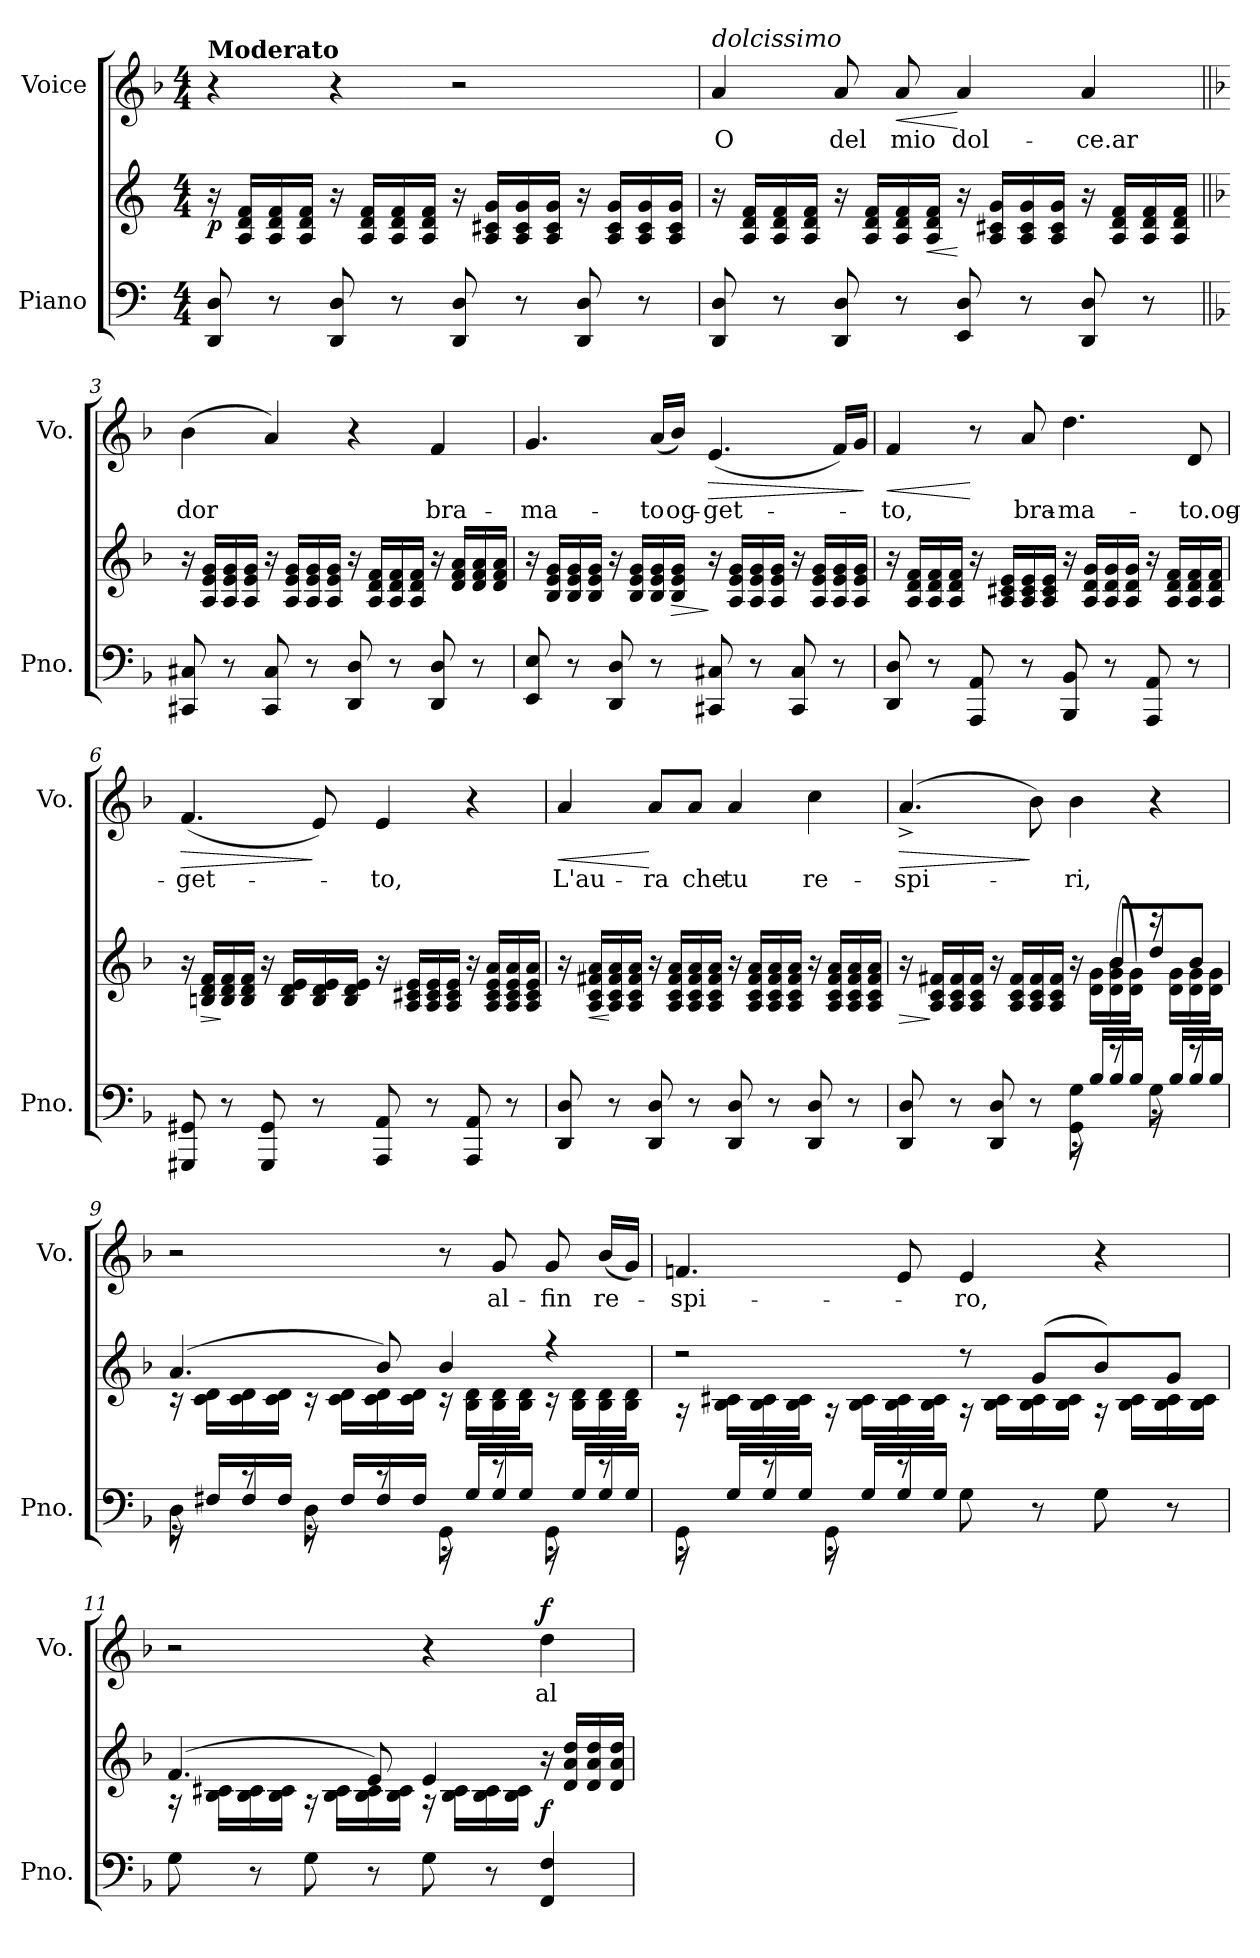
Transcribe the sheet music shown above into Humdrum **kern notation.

**kern	**kern	**dynam	**kern	**text	**dynam
*part2	*part2	*part2	*part1	*part1	*part1
*staff3	*staff2	*staff2/3	*staff1	*staff1	*staff1
*I"Piano	*	*	*I"Voice	*	*
*I'Pno.	*	*	*I'Vo.	*	*
*clefF4	*clefG2	*	*clefG2	*	*
*k[]	*k[]	*	*k[b-]	*	*
*M4/4	*M4/4	*	*M4/4	*	*
*MM46	*MM46	*	*MM46	*	*
=1	=1	=1	=1	=1	=1
!	!	!	!LO:TX:a:B:t=Moderato	!	!
!	!	!LO:DY:b	!	!	!
8DD/ 8D/	16r	p	4r	.	.
.	16A/ 16d/ 16f/LL	.	.	.	.
8r	16A/ 16d/ 16f/	.	.	.	.
.	16A/ 16d/ 16f/JJ	.	.	.	.
8DD/ 8D/	16r	.	4r	.	.
.	16A/ 16d/ 16f/LL	.	.	.	.
8r	16A/ 16d/ 16f/	.	.	.	.
.	16A/ 16d/ 16f/JJ	.	.	.	.
8DD/ 8D/	16r	.	2r	.	.
.	16A/ 16c#X/ 16g/LL	.	.	.	.
8r	16A/ 16c#/ 16g/	.	.	.	.
.	16A/ 16c#/ 16g/JJ	.	.	.	.
8DD/ 8D/	16r	.	.	.	.
.	16A/ 16c#/ 16g/LL	.	.	.	.
8r	16A/ 16c#/ 16g/	.	.	.	.
.	16A/ 16c#/ 16g/JJ	.	.	.	.
=2	=2	=2	=2	=2	=2
!	!	!	!LO:TX:a:i:t=dolcissimo	!	!
!	!	!	!	!LO:LY:b	!
8DD/ 8D/	16r	.	4a/	O	.
.	16A/ 16d/ 16f/LL	.	.	.	.
8r	16A/ 16d/ 16f/	.	.	.	.
.	16A/ 16d/ 16f/JJ	.	.	.	.
!	!	!	!	!LO:LY:b	!
8DD/ 8D/	16r	.	8a/	del	.
.	16A/ 16d/ 16f/LL	.	.	.	.
!	!	!	!	!LO:LY:b	!LO:HP:b
8r	16A/ 16d/ 16f/	.	8a/	mio	<
!	!	!LO:HP:b	!	!	!
.	16A/ 16d/ 16f/JJ	<	.	.	.
!	!	!	!	!LO:LY:b	!
8EE/ 8D/	16r	[	4a/	dol-	[
.	16A/ 16c#X/ 16g/LL	.	.	.	.
8r	16A/ 16c#/ 16g/	.	.	.	.
.	16A/ 16c#/ 16g/JJ	.	.	.	.
!	!	!	!	!LO:LY:b	!
8DD/ 8D/	16r	.	4a/	-ce.ar	.
.	16A/ 16d/ 16f/LL	.	.	.	.
8r	16A/ 16d/ 16f/	.	.	.	.
.	16A/ 16d/ 16f/JJ	.	.	.	.
!!LO:LB:g=z
=3||	=3||	=3||	=3||	=3||	=3||
*k[b-]	*k[b-]	*	*	*	*
!	!	!	!	!LO:LY:b	!
8CC#X/ 8C#X/	16r	.	(>4b-\	dor	.
.	16A/ 16e/ 16g/LL	.	.	.	.
8r	16A/ 16e/ 16g/	.	.	.	.
.	16A/ 16e/ 16g/JJ	.	.	.	.
8CC#/ 8C#/	16r	.	4a/)	.	.
.	16A/ 16e/ 16g/LL	.	.	.	.
8r	16A/ 16e/ 16g/	.	.	.	.
.	16A/ 16e/ 16g/JJ	.	.	.	.
8DD/ 8D/	16r	.	4r	.	.
.	16A/ 16d/ 16f/LL	.	.	.	.
8r	16A/ 16d/ 16f/	.	.	.	.
.	16A/ 16d/ 16f/JJ	.	.	.	.
!	!	!	!	!LO:LY:b	!
8DD/ 8D/	16r	.	4f/	bra-	.
.	16d/ 16f/ 16a/LL	.	.	.	.
8r	16d/ 16f/ 16a/	.	.	.	.
.	16d/ 16f/ 16a/JJ	.	.	.	.
=4	=4	=4	=4	=4	=4
!	!	!	!	!LO:LY:b	!
8EE/ 8E/	16r	.	4.g/	-ma-	.
.	16B-/ 16e/ 16g/LL	.	.	.	.
8r	16B-/ 16e/ 16g/	.	.	.	.
.	16B-/ 16e/ 16g/JJ	.	.	.	.
8DD/ 8D/	16r	.	.	.	.
.	16B-/ 16e/ 16g/LL	.	.	.	.
!	!	!	!	!LO:LY:b	!
8r	16B-/ 16e/ 16g/	.	(<16a/LL	-to	.
!	!	!LO:HP:b	!	!LO:LY:b	!
.	16B-/ 16e/ 16g/JJ	>	16b-/JJ)	og-	.
!	!	!	!	!LO:LY:b	!LO:HP:b
8CC#X/ 8C#X/	16r	]	(<4.e/	-get-	>
.	16A/ 16e/ 16g/LL	.	.	.	.
8r	16A/ 16e/ 16g/	.	.	.	.
.	16A/ 16e/ 16g/JJ	.	.	.	.
8CC#/ 8C#/	16r	.	.	.	.
.	16A/ 16e/ 16g/LL	.	.	.	.
8r	16A/ 16e/ 16g/	.	16f/LL)	.	.
.	16A/ 16e/ 16g/JJ	.	16g/JJ	.	.
.	.	.	.	.	]
!!LO:LB:g=z
=5	=5	=5	=5	=5	=5
!	!	!	!	!LO:LY:b	!LO:HP:b
8DD/ 8D/	16r	.	4f/	-to,	<
.	16A/ 16d/ 16f/LL	.	.	.	.
8r	16A/ 16d/ 16f/	.	.	.	.
.	16A/ 16d/ 16f/JJ	.	.	.	.
8AAA/ 8AA/	16r	.	8r	.	[
.	16A/ 16c#X/ 16e/LL	.	.	.	.
!	!	!	!	!LO:LY:b	!
8r	16A/ 16c#/ 16e/	.	8a/	bra-	.
.	16A/ 16c#/ 16e/JJ	.	.	.	.
!	!	!	!	!LO:LY:b	!
8BBB-/ 8BB-/	16r	.	4.dd\	-ma-	.
.	16A/ 16d/ 16g/LL	.	.	.	.
8r	16A/ 16d/ 16g/	.	.	.	.
.	16A/ 16d/ 16g/JJ	.	.	.	.
8AAA/ 8AA/	16r	.	.	.	.
.	16A/ 16d/ 16f/LL	.	.	.	.
!	!	!	!	!LO:LY:b	!
8r	16A/ 16d/ 16f/	.	8d/	-to.og-	.
.	16A/ 16d/ 16f/JJ	.	.	.	.
=6	=6	=6	=6	=6	=6
!	!	!	!	!LO:LY:b	!LO:HP:b
8GGG#X/ 8GG#X/	16r	.	(<4.f/	-get-	>
!	!	!LO:HP:b	!	!	!
.	16Bn/ 16d/ 16f/LL	>	.	.	.
8r	16B/ 16d/ 16f/	]	.	.	.
.	16B/ 16d/ 16f/JJ	.	.	.	.
8GGG#/ 8GG#/	16r	.	.	.	.
.	16B/ 16d/ 16e/LL	.	.	.	.
8r	16B/ 16d/ 16e/	.	8e/)	.	]
.	16B/ 16d/ 16e/JJ	.	.	.	.
!	!	!	!	!LO:LY:b	!
8AAA/ 8AA/	16r	.	4e/	-to,	.
.	16A/ 16c#X/ 16e/LL	.	.	.	.
8r	16A/ 16c#/ 16e/	.	.	.	.
.	16A/ 16c#/ 16e/JJ	.	.	.	.
8AAA/ 8AA/	16r	.	4r	.	.
.	16A/ 16c#/ 16e/ 16a/LL	.	.	.	.
8r	16A/ 16c#/ 16e/ 16a/	.	.	.	.
.	16A/ 16c#/ 16e/ 16a/JJ	.	.	.	.
!!LO:PB:g=z
=7	=7	=7	=7	=7	=7
!	!	!	!	!LO:LY:b	!LO:HP:b
8DD/ 8D/	16r	.	4a/	L'au-	<
!	!	!LO:HP:b	!	!	!
.	16A/ 16c/ 16f#X/ 16a/LL	<	.	.	.
8r	16A/ 16c/ 16f#/ 16a/	[	.	.	.
.	16A/ 16c/ 16f#/ 16a/JJ	.	.	.	.
!	!	!	!	!LO:LY:b	!
8DD/ 8D/	16r	.	8a/L	-ra	[
.	16A/ 16c/ 16f#/ 16a/LL	.	.	.	.
!	!	!	!	!LO:LY:b	!
8r	16A/ 16c/ 16f#/ 16a/	.	8a/J	che	.
.	16A/ 16c/ 16f#/ 16a/JJ	.	.	.	.
!	!	!	!	!LO:LY:b	!
8DD/ 8D/	16r	.	4a/	tu	.
.	16A/ 16c/ 16f#/ 16a/LL	.	.	.	.
8r	16A/ 16c/ 16f#/ 16a/	.	.	.	.
.	16A/ 16c/ 16f#/ 16a/JJ	.	.	.	.
!	!	!	!	!LO:LY:b	!
8DD/ 8D/	16r	.	4cc\	re-	.
.	16A/ 16c/ 16f#/ 16a/LL	.	.	.	.
8r	16A/ 16c/ 16f#/ 16a/	.	.	.	.
.	16A/ 16c/ 16f#/ 16a/JJ	.	.	.	.
=8	=8	=8	=8	=8	=8
*^	*	*	*	*	*
!	!	!	!LO:HP:b	!	!LO:LY:b	!LO:HP:b
*	*	*^	*	*	*	*
8DD/ 8D/	2ryy	16r	2ryy	>	(>4.a^/	-spi-	>
.	.	16A/ 16c/ 16f#X/LL	.	]	.	.	.
8r	.	16A/ 16c/ 16f#/	.	.	.	.	.
.	.	16A/ 16c/ 16f#/JJ	.	.	.	.	.
8DD/ 8D/	.	16r	.	.	.	.	.
.	.	16A/ 16c/ 16f#/LL	.	.	.	.	.
8r	.	16A/ 16c/ 16f#/	.	.	8b-\)	.	]
.	.	16A/ 16c/ 16f#/JJ	.	.	.	.	.
!	!	!	!	!	!	!LO:LY:b	!
8GG\ 8G\	16r	16r	8ryy	.	4b-\	-ri,	.
.	16B-/LL	16d\ 16g\LL	.	.	.	.	.
8r	16B-/	(>16d\ 16g\ 16b-\	8b-/L	.	.	.	.
.	16B-/JJ	16d\ 16g\JJ)	.	.	.	.	.
8G\	16r	16r	8dd/	.	4r	.	.
.	16B-/LL	16d\ 16g\LL	.	.	.	.	.
8r	16B-/	16d\ 16g\	8b-/J	.	.	.	.
.	16B-/JJ	16d\ 16g\JJ	.	.	.	.	.
!!LO:LB:g=z
=9	=9	=9	=9	=9	=9	=9	=9
8D\	16r	(>4.a/	16r	.	2r	.	.
.	16F#X/LL	.	16c\ 16d\LL	.	.	.	.
8r	16F#/	.	16c\ 16d\	.	.	.	.
.	16F#/JJ	.	16c\ 16d\JJ	.	.	.	.
8D\	16r	.	16r	.	.	.	.
.	16F#/LL	.	16c\ 16d\LL	.	.	.	.
8r	16F#/	8b-/)	16c\ 16d\	.	.	.	.
.	16F#/JJ	.	16c\ 16d\JJ	.	.	.	.
8GG\	16r	4b-/	16r	.	8r	.	.
.	16G/LL	.	16B-\ 16d\LL	.	.	.	.
!	!	!	!	!	!	!LO:LY:b	!
8r	16G/	.	16B-\ 16d\	.	8g/	al-	.
.	16G/JJ	.	16B-\ 16d\JJ	.	.	.	.
!	!	!	!	!	!	!LO:LY:b	!
8GG\	16r	4r	16r	.	8g/	-fin	.
.	16G/LL	.	16B-\ 16d\LL	.	.	.	.
!	!	!	!	!	!	!LO:LY:b	!
8r	16G/	.	16B-\ 16d\	.	(<16b-/LL	re-	.
.	16G/JJ	.	16B-\ 16d\JJ	.	16g/JJ)	.	.
!!LO:LB:g=z
=10	=10	=10	=10	=10	=10	=10	=10
!	!	!	!	!	!	!LO:LY:b	!
8GG\	16r	2r	16r	.	4.fn/	-spi-	.
.	16G/LL	.	16B-\ 16c#X\LL	.	.	.	.
8r	16G/	.	16B-\ 16c#\	.	.	.	.
.	16G/JJ	.	16B-\ 16c#\JJ	.	.	.	.
8GG\	16r	.	16r	.	.	.	.
.	16G/LL	.	16B-\ 16c#\LL	.	.	.	.
8r	16G/	.	16B-\ 16c#\	.	8e/	.	.
.	16G/JJ	.	16B-\ 16c#\JJ	.	.	.	.
!	!	!	!	!	!	!LO:LY:b	!
8G\	2ryy	8r	16r	.	4e/	-ro,	.
.	.	.	16B-\ 16c#\LL	.	.	.	.
8r	.	(>8g/L	16B-\ 16c#\	.	.	.	.
.	.	.	16B-\ 16c#\JJ	.	.	.	.
8G\	.	8b-/)	16r	.	4r	.	.
.	.	.	16B-\ 16c#\LL	.	.	.	.
8r	.	8g/J	16B-\ 16c#\	.	.	.	.
.	.	.	16B-\ 16c#\JJ	.	.	.	.
*v	*v	*	*	*	*	*	*
!!LO:PB:g=z
=11	=11	=11	=11	=11	=11	=11
8G\	(>4.f/	16r	.	2r	.	.
.	.	16B-\ 16c#X\LL	.	.	.	.
8r	.	16B-\ 16c#\	.	.	.	.
.	.	16B-\ 16c#\JJ	.	.	.	.
8G\	.	16r	.	.	.	.
.	.	16B-\ 16c#\LL	.	.	.	.
8r	8e/)	16B-\ 16c#\	.	.	.	.
.	.	16B-\ 16c#\JJ	.	.	.	.
8G\	4e/	16r	.	4r	.	.
.	.	16B-\ 16c#\LL	.	.	.	.
8r	.	16B-\ 16c#\	.	.	.	.
.	.	16B-\ 16c#\JJ	.	.	.	.
!	!	!	!LO:DY:b	!	!LO:LY:b	!LO:DY:b
4FF/ 4F/	4ryy	16r	f	4dd\	al-	f
.	.	16d/ 16a/ 16dd/LL	.	.	.	.
.	.	16d/ 16a/ 16dd/	.	.	.	.
.	.	16d/ 16a/ 16dd/JJ	.	.	.	.
*	*v	*v	*	*	*	*
=	=	=	=	=	=
*-	*-	*-	*-	*-	*-
